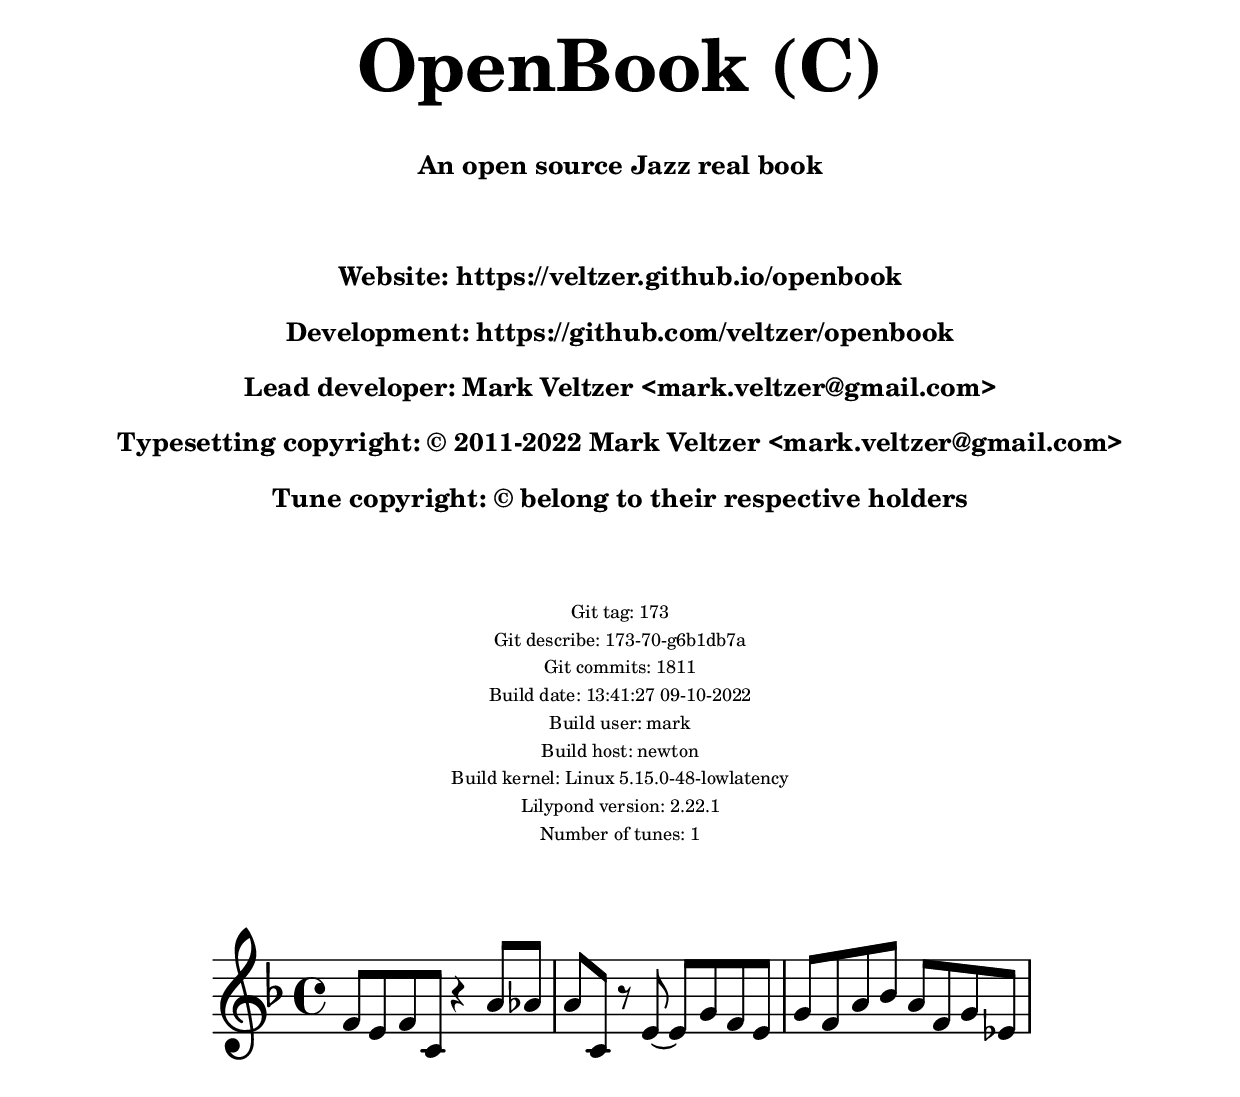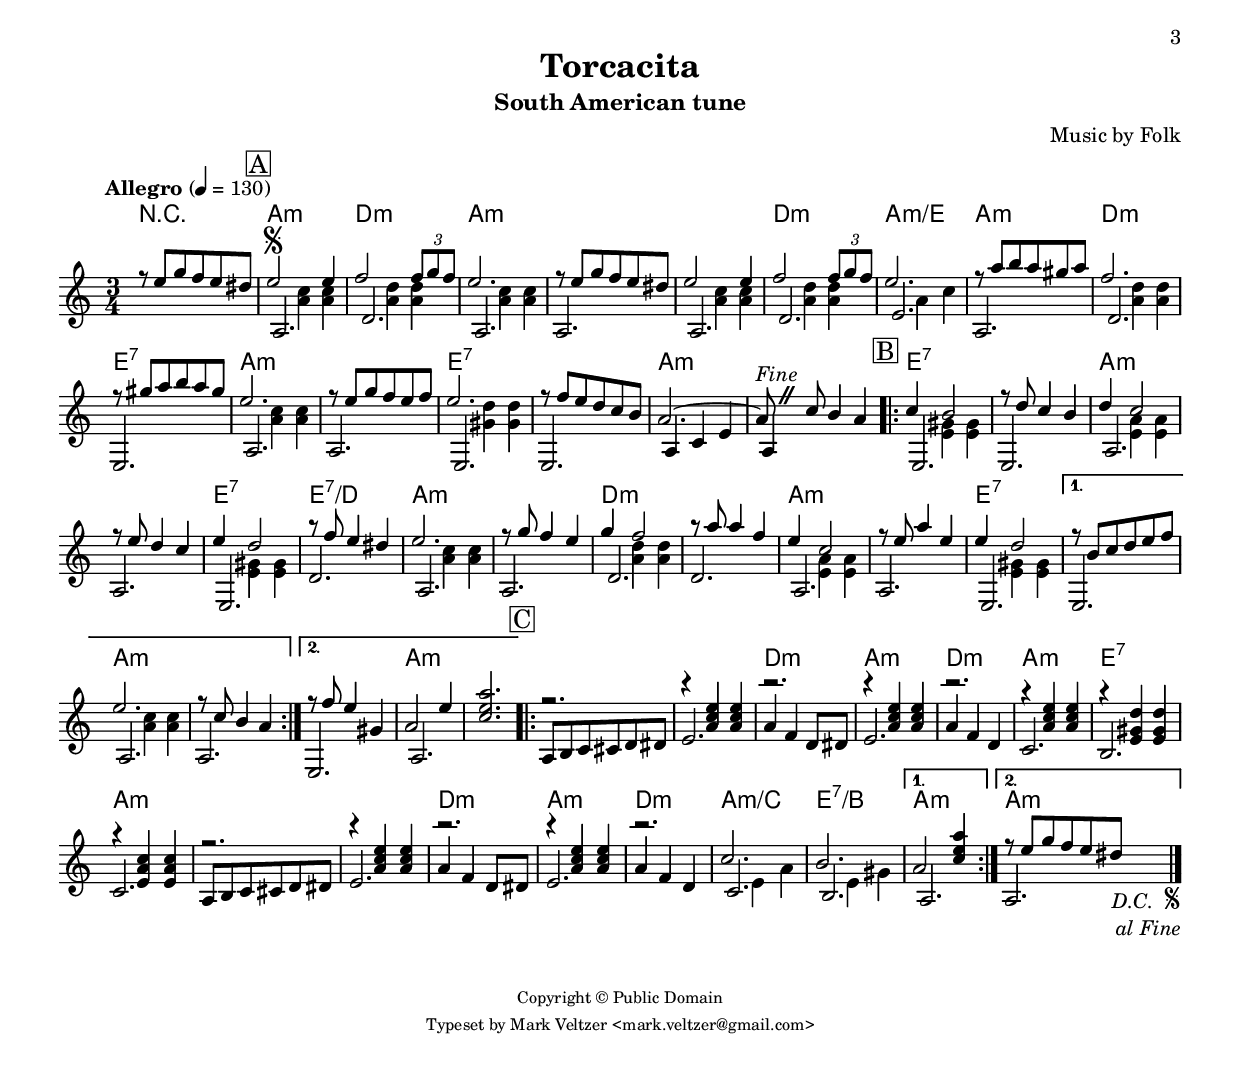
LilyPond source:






% lets emit the definitions

% end verbatim - this comment is a hack to prevent texinfo.tex
% from choking on non-European UTF-8 subsets

% this version tag will keep me compiling only on this version of lilypond.
%=====================================================================

\version "2.22.1"

% lets define a variable to hold the formatted build date (man 3 strftime):
%date=#(strftime "%T %d-%m-%Y" (localtime (current-time)))
%lilypond_version=#(lilypond-version)

% setting instruments for midi generation (bah - this doesn't work...)
%=====================================================================
%\set ChordNames.midiInstrument = #"acoustic grand"
%\set Staff.midiInstrument = #"flute"
%\set PianoStaff.instrumentName = #"acoustic grand"
% do not show chords unless they change...
%\set chordChanges = ##t

% number of staffs per page (this does not work because of my breaks)
%\paper {
%	system-count = #7
%}

\paper {
%% reduce spaces between systems and the bottom (taken from the lilypond
%% documentation and found the relevant variable)
%% the result of this is that I can fit 8 single staffs in one page
%% which is ideal for Jazz (think 32 bar divided into 8 lines of 4 bars each...).
%% I should really only apply this thing for Jazz tunes but that is a TODO item.
%% default is 4\mm - 3 already causes 8 staffs to take 2 pages
	between-system-padding = 2\mm
%% default is 20\mm
%% between-system-space = 16\mm
%% ragged-last-bottom = ##f
%% ragged-bottom = ##f

%% make lilypond increase the distance of the footer from the bottom of the page
%% it seems that if you don't do something like this you're going to have
%% a real problem seeing the footer in postscript printing....
%%bottom-margin = 2.5\cm

%% from /usr/share/lilypond/2.12.3/ly/titling-init.ly
%% to stop lilypond from printing footers...
	oddFooterMarkup = \markup {}

%% prevent lilypond from printing the headers...

	scoreTitleMarkup = \markup {}
	bookTitleMarkup = \markup {}
}
\layout {
%% don't have the first line indented
	indent = 0.0 \cm
%% don't know what this is (taken from Laurent Martelli...)
%%textheight = 1.5\cm

	\context {
		\Score
	%% change the size of the text fonts
	%%\override LyricText #'font-family = #'typewriter
		\override LyricText #'font-size = #'-2

	%% set the style of the chords to Jazz - I don't see this making any effect
		\override ChordName #'style = #'jazz
	%%\override ChordName #'word-space = #2

	%% set the chord size and font
	%%\override ChordName #'font-series = #'bold
	%%\override ChordName #'font-family = #'roman
	%%\override ChordName #'font-size = #-1

	%% don't show bar numbers (for jazz it makes it too cluttery)
		\remove "Bar_number_engraver"
	}
}
% reduce the font size (taken from the lilypond info documentation, default is 20)
#(set-global-staff-size 17.82)

% There is no need to set the paper size to a4 since it is the default.
% make lilypond use paper of size a4 (Is this the default ?!?)
%#(set-default-paper-size "a4")
%)

% Don't have textedit:// links for every note in the pdf file.
% This reduces the size of the pdf by a lot
\pointAndClickOff

% chord related matters
myChordDefinitions={
	<c ees ges bes des' fes' aes'>-\markup \super {7alt}
	<c e g bes f'>-\markup \super {7sus}
	<c e g bes d f'>-\markup \super {9sus}
	<c e g f'>-\markup \super {sus}
	<c ees ges bes>-\markup { "m" \super { "7 " \flat "5" } }
	<c ees ges beses>-\markup { "dim" \super { "7" } }
	<c ees ges>-\markup { "dim" }
%%<c e g b>-\markup { "maj7" }
	<c e gis bes d'>-\markup { \super { "9 " \sharp "5" } }
	<c e g bes d' a'>-\markup \super {13}
	<c e g bes d' fis'>-\markup { \super { "9 " \sharp "11" } }
}
myChordExceptions=#(append
	(sequential-music-to-chord-exceptions myChordDefinitions #t)
	ignatzekExceptions
)

% some macros to be reused all over
% =====================================================================
myBreak=\break
% do line breaks really matter?
myEndLine=\break
%myEndLine={}
myEndLineVoltaNotLast={}
myEndLineVoltaLast=\break
myEndLineVolta=\break
partBar=\bar "||"
endBar=\bar "|."
startBar=\bar ".|"
startRepeat=\bar "|:"
endRepeat=\bar ":|"
startTune={}
endTune=\bar "|."
myFakeEndLine={}
mySegno=\mark \markup { \musicglyph #"scripts.segno" }
myCoda=\mark \markup { \musicglyph #"scripts.coda" }

% some functions to be reused all over
% =====================================================================
% A wrapper for section markers that allows us to control their formatting

% You can have a circle instead of a box using:
% \mark \markup { \circle #mark }
myMark =
#(define-music-function
	(parser location mark)
	(markup?)
	#{
	\mark \markup { \box #mark }
	#})
myWordMark =
#(define-music-function
	(parser location mark)
	(markup?)
	#{
	\mark \markup { \box #mark }
	#})
% grace that does appoggiatura
%\grace $notes
myGrace = #(define-music-function (parser location notes) (ly:music?) #{ \appoggiatura $notes #})
% grace that does nothing
%myGrace = #(define-music-function (parser location notes) (ly:music?) #{ #})

% this is a macro that * really * breaks lines. You don't really need this since a regular \break will work
% AS LONG AS you have the '\remove Bar_engraver' enabled...
hardBreak={ \bar "" \break }
% a macro to make vertical space
verticalSpace=\markup { \null }

% macros to help in parenthesizing chords
% see the playground area for openbook and http://lilypond.1069038.n5.nabble.com/Parenthesizing-chord-names-td44370.html
#(define (left-parenthesis-ignatzek-chord-names in-pitches bass inversion context) (markup #:line ("(" (ignatzek-chord-names in-pitches bass inversion context))))
#(define (right-parenthesis-ignatzek-chord-names in-pitches bass inversion context) (markup #:line ((ignatzek-chord-names in-pitches bass inversion context) ")")))
#(define (parenthesis-ignatzek-chord-names in-pitches bass inversion context) (markup #:line ("(" (ignatzek-chord-names in-pitches bass inversion context) ")")))
LPC = { \once \set chordNameFunction = #left-parenthesis-ignatzek-chord-names }
RPC = { \once \set chordNameFunction = #right-parenthesis-ignatzek-chord-names }
OPC = { \once \set chordNameFunction = #parenthesis-ignatzek-chord-names }

% some macros for marking parts of jazz tunes
% =====================================================================
startSong={}
% If we want endings of parts to be denoted by anything we need
% to find a smarter function that this since this will tend
% to make other things disapper (repeat markings etc)
%endSong=\bar "|."
endSong={}
startPart={}
% If we want endings of parts to be denoted by anything we need
% to find a smarter function that this since this will tend
% to make other things disapper (repeat markings etc)
% endPart=\bar "||"
endPart={}
startChords={
%% this causes chords that do not change to disappear...
	\set chordChanges = ##t
%% use my own chord exceptions
	\set chordNameExceptions = #myChordExceptions
}
endChords={}


% lets always include guitar definitions
\include "predefined-guitar-fretboards.ly"

% book header
%\book {
%% this is the title page
	\bookpart {
		\markup {
			\column {
				\null
				\null
				\null
				\null
				\null
				\null
				\null
				\null
				\null
				\null
				\fill-line { \fontsize #11 \bold "OpenBook (C)"}
				\null
				\null
				\fill-line { \larger \larger \bold "An open source Jazz real book" }
				\null
				\null
				\null
				\fill-line {
					\huge \bold \concat {
						"Website: "
						\with-url #"https://veltzer.github.io/openbook" https://veltzer.github.io/openbook
					}
				}
				\null
				\fill-line {
					\huge \bold \concat {
						"Development: "
						\with-url #"https://github.com/veltzer/openbook" https://github.com/veltzer/openbook
					}
				}
				\null
				\fill-line {
					\huge \bold \concat {
						"Lead developer: Mark Veltzer "
						"<" \with-url #"mailto:mark.veltzer@gmail.com" mark.veltzer@gmail.com ">"
					}
				}
				\null
				\fill-line {
					\huge \bold \concat {
						"Typesetting copyright: © 2011-"
						2022
						" Mark Veltzer "
						"<" \with-url #"mailto:mark.veltzer@gmail.com" mark.veltzer@gmail.com ">"
					}
				}
				\null
				\fill-line { \huge \bold "Tune copyright: © belong to their respective holders" }
				\null
				\null
				\null
				\fill-line { \small "Git tag: 173" }
				\fill-line { \small "Git describe: 173-70-g6b1db7a" }
				\fill-line { \small "Git commits: 1811" }
				\fill-line { \small "Build date: 13:41:27 09-10-2022" }
				\fill-line { \small "Build user: mark" }
				\fill-line { \small "Build host: newton" }
				\fill-line { \small "Build kernel: Linux 5.15.0-48-lowlatency" }
				\fill-line { \small "Lilypond version: 2.22.1" }
				\fill-line { \small "Number of tunes: 1" }
				\null
				\null
				\null
			}
		}
		\score {
			<<
				\new Staff="Melody" {
					\new Voice="Voice"
					\relative c' {
						\time 4/4
						\key f \major
						\set fontSize = #-3
						f8 e f c r4 a'8 aes | a c, r e~ e g f e | g f a bes a f g ees
					}
				}
			>>
			\layout {
				#(layout-set-staff-size 35)
				indent = 2.6\cm
			}
		}
	}

\markuplist \table-of-contents
\pageBreak

% from here everything needs to go into a loop

% include anything the user wants before the bookpart starts



PartChords=\chordmode {
	\startSong
	\startChords

%% there is no need to worry about which instrument plays the chords
%% since they will not be heard...

	r2. |

	a:m | d:m | a2.*2:m | \myFakeEndLine
	a2.:m | d:m | a:m/e | a:m | \myFakeEndLine
	d:m | e:7 | a2.*2:m | \myFakeEndLine
	e:7 | a:m | \myFakeEndLine

	\repeat volta 2 {
		e2.*2:7 | a:m | \myFakeEndLine
		e2.:7 | e:7/d | a2.*2:m | \myFakeEndLine
		d:m | a:m | \myFakeEndLine
		e2.:7 |
	} \alternative {
		{ e2.:7 | a2.*2:m | }
		{ e2.:7 | a2.*2:m | }
	} \myFakeEndLine

	\repeat volta 2 {
		a2.*2:m | d2.:m | a:m | \myFakeEndLine
		d:m | a:m | e:7 | a:m | \myFakeEndLine
		a2.*2:m | d2.:m | a:m | \myFakeEndLine
		d:m | a:m/c | e:7/b |
	} \alternative {
		{ a:m | }
		{ a:m | }
	} \myFakeEndLine

	\endChords
	\endSong
}

PartHighVoice=\relative c' {

	\tempo "Allegro" 4 = 130
	\time 3/4
	\key c \major

%% this is to let lily know that this is voice one
	\voiceOne

	r8 e' g f e dis |

	\myMark "A"
	e2\segno e4 | f2 \tuplet 3/2 {f8 g f} | e2. | r8 e g f e dis | \myFakeEndLine
	e2 e4 | f2 \tuplet 3/2 {f8 g f} | e2. | r8 a b a gis a | \myFakeEndLine
	f2. | r8 gis a b a gis | e2. | r8 e g f e f | \myFakeEndLine
	e2. | r8 f e d c b | a2. ~ | a8-\markup { \italic "Fine" }
	\override BreathingSign.text = \markup {
		\musicglyph #"scripts.caesura.straight"
	}
	\breathe
	c b4 a | \myFakeEndLine

	\myMark "B"
	\repeat volta 2 {
		c4 b2 | r8 d c4 b | d c2 | r8 e d4 c | \myFakeEndLine
		e d2 | r8 f e4 dis | e2. | r8 g f4 e | \myFakeEndLine
		g f2 | r8 a a4 f | e c2 | r8 e a4 e | \myFakeEndLine
		e d2 |
	} \alternative {
		{ r8 b c d e f | e2. | r8 c b4 a | }
		{ r8 f' e4 gis, | a2 e'4 | <c e a>2. | }
	} \myFakeEndLine

	\myMark "C"
	\repeat volta 2 {
		r2. | r4 <a c e> <a c e> | r2. | r4 <a c e> <a c e> | \myFakeEndLine
		r2. | r4 <a c e> <a c e> | r4 <e gis d'> <e gis d'> | r4 <e a c> <e a c> | \myFakeEndLine
		r2. | r4 <a c e> <a c e> | r2. | r4 <a c e> <a c e> | \myFakeEndLine
		r2. | c | b |
	} \alternative {
		{ a2 <c e a>4 | }
		{ r8 e g f e dis_\markup {
			\center-column {
				\line
				{ \italic "D.C. "
				\tiny \raise #1
				\musicglyph #"scripts.segno"
				}
				\italic " al Fine"
			}
		} | }
	} \myFakeEndLine

	\endTune
}

PartMidVoice=\relative c' {
	\time 3/4

%% this is to let lily know that this is voice one
	\voiceTwo

	s2. |

	s4 <a' c> <a c> | s <a d> <a d> | s <a c> <a c> | s2. |
	s4 <a c> <a c> | s <a d> <a d> | s a c | s2. |
	s4 <a d> <a d> | s2. | s4 <a c> <a c> | s2. |
	s4 <gis d'> <gis d'> | s2. | s | s |

	\repeat volta 2 {
		s4 <e gis> <e gis> | s2. | s4 <e a> <e a> | s2. |
		s4 <e gis> <e gis> | s2. | s4 <a c> <a c> | s2. |
		s4 <a d> <a d> | s2. | s4 <e a> <e a> | s2. |
		s4 <e gis> <e gis> |
	} \alternative {
		{ s2. | s4 <a c> <a c> | s2. | }
		{ s2. | s2. | s2. | }
	}

	\repeat volta 2 {
		s2. | s2. | s2. | s2. |
		s2. | s2. | s2. | s2. |
		s2. | s2. | s2. | s2. |
		s2. | s4 e a | s e gis |
	} \alternative {
		{ s2. | }
		{ s2. | }
	}
}

PartLowVoice=\relative c' {
	\time 3/4

%% this is to let lily know that this is voice one
	\voiceThree

	s2. |

	a2. | d | a | a |
	a | d | e | a, |
	d | e, | a | a |
	e | e | a4 c e | a, s s |

	\repeat volta 2 {
		e2. | e | a | a |
		e | d' | a | a |
		d | d | a | a |
		e |
	} \alternative {
		{ e | a | a | }
		{ e | a | s | }
	}

	\repeat volta 2 {
		a8 b c cis d dis | e2. | a4 f d8 dis | e2. |
		a4 f d | c2. | b | c |
		a8 b c cis d dis | e2. | a4 f d8 dis | e2. |
		a4 f d | c2. | b |
	} \alternative {
		{ a | }
		{ a | }
	}
}



\bookpart {

% this causes the variables to be defined...











% now play with the variables that depend on language



% calculate the tag line


% calculate the typesetby




\tocItem \markup "Torcacita / Folk"





% taken from "/usr/share/lilypond/2.12.3/ly/titling-init.ly"
\markup {
	\column {
		\override #'(baseline-skip . 3.5)
		\column {
			\huge \larger \bold
			\fill-line { \larger "Torcacita" }
			\fill-line { \large \smaller \bold \larger "South American tune" }
			\fill-line {
				""
				"Music by Folk"
			}
			\fill-line {
				""
			}
		}
	}
}
\noPageBreak






% score for printing
\score {
	<<
		\new ChordNames="Partchords" \PartChords
		\new Staff="Melody" <<
			\new Voice="highvoice" \PartHighVoice
			\new Voice="midvoice" \PartMidVoice
			\new Voice="lowvoice" \PartLowVoice
		>>
	>>
	\layout {
	}
}


\noPageBreak
\markup \column {
%% just a little space
	\null
	\fill-line {
		\smaller \smaller { "Copyright © Public Domain" }
	}
	\fill-line {
		\smaller \smaller { "Typeset by Mark Veltzer <mark.veltzer@gmail.com>" }
	}
}



}


% book footer
%}
